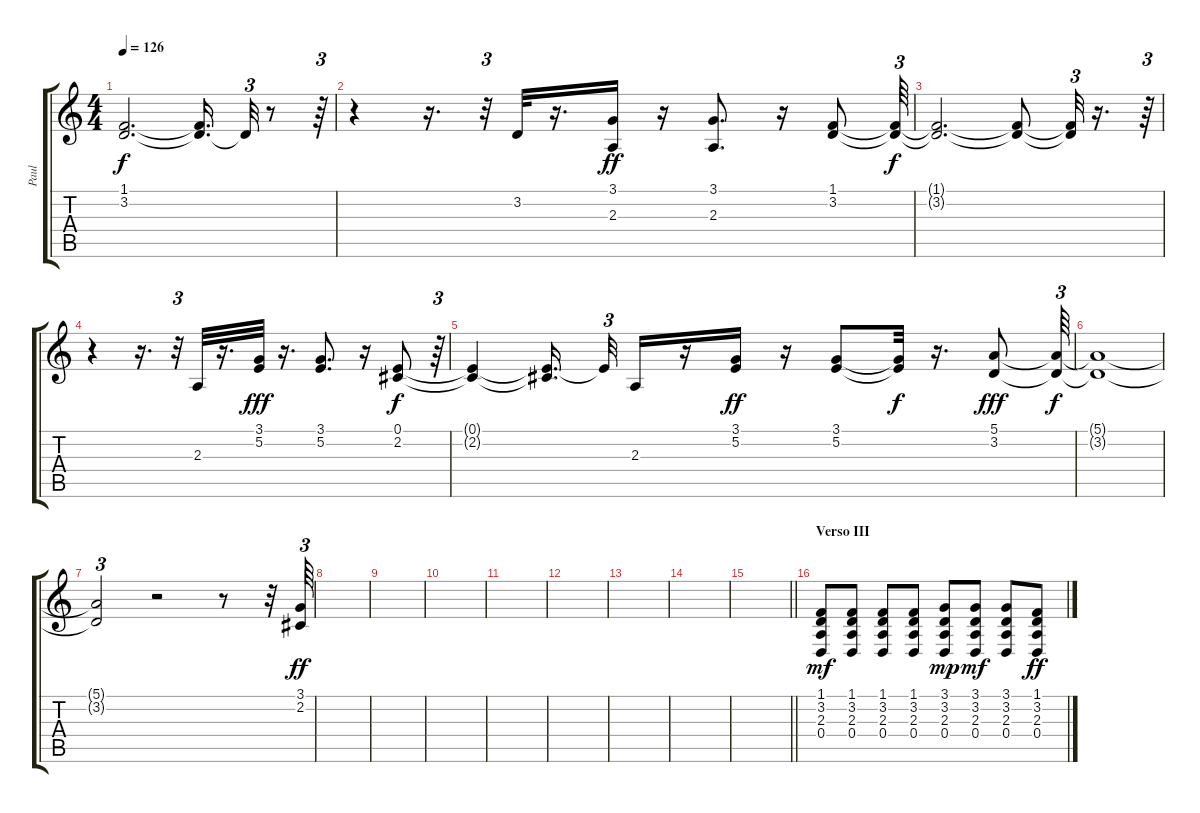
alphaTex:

\track ("Paul" "Paul") {instrument brightacousticpiano}
\staff {score tabs}
\tuning (E4 B3 G3 D3 A2 E2) {hide}
\ts (4 4)
\tempo 126
\clef g2
\ks c
(1.1{t} 3.2{t}).2{d dy f} (1.1{t} 3.2{t}).16{d} 3.2{t}.32{tu (3 2)} r.8 r.64{tu (3 2)} |
r.4 r.16{d} r.32{tu (3 2)} 3.2.32 r.16{d} (3.1 2.3).16{dy ff} r.16 (3.1 2.3).8{d} r.16 (1.1 3.2).8 (1.1{t} 3.2{t}).64{tu (3 2) dy f} |
(1.1{t} 3.2{t}).2{d} (1.1{t} 3.2{t}).8 (1.1{t} 3.2{t}).32{tu (3 2)} r.16{d} r.64{tu (3 2)} |
r.4 r.16{d} r.32{tu (3 2)} 2.3.32 r.16{d} (3.1 5.2).32{dy fff} r.16{d} (3.1 5.2).8{d} r.16 (0.1 2.2).8{dy f} r.64{tu (3 2)} |
(0.1{t} 2.2{t}).4 (0.1{t} 2.2{t}).16{d beam splitsecondary} 0.1{t}.32{tu (3 2)} 2.3.16 r.16 (3.1 5.2).16{dy ff} r.16 (3.1 5.2).8 (3.1{t} 5.2{t}).32{dy f} r.16{d} (5.1 3.2).8{dy fff} (5.1{t} 3.2{t}).64{tu (3 2) dy f} |
(5.1{t} 3.2{t}).1 |
(5.1{t} 3.2{t}).2{tu (3 2)} r.2 r.8 r.32 (3.1 2.2).64{tu (3 2) dy ff} |
|
|
|
|
|
|
|
\barLineRight lightlight
|
\section ("" "Verso III")
(1.1 3.2 2.3 0.4).8{dy mf} (1.1 3.2 2.3 0.4).8 (1.1 3.2 2.3 0.4).8 (1.1 3.2 2.3 0.4).8 (3.1 3.2 2.3 0.4).8{dy mp} (3.1 3.2 2.3 0.4).8{dy mf} (3.1 3.2 2.3 0.4).8 (1.1 3.2 2.3 0.4).8{dy ff}
